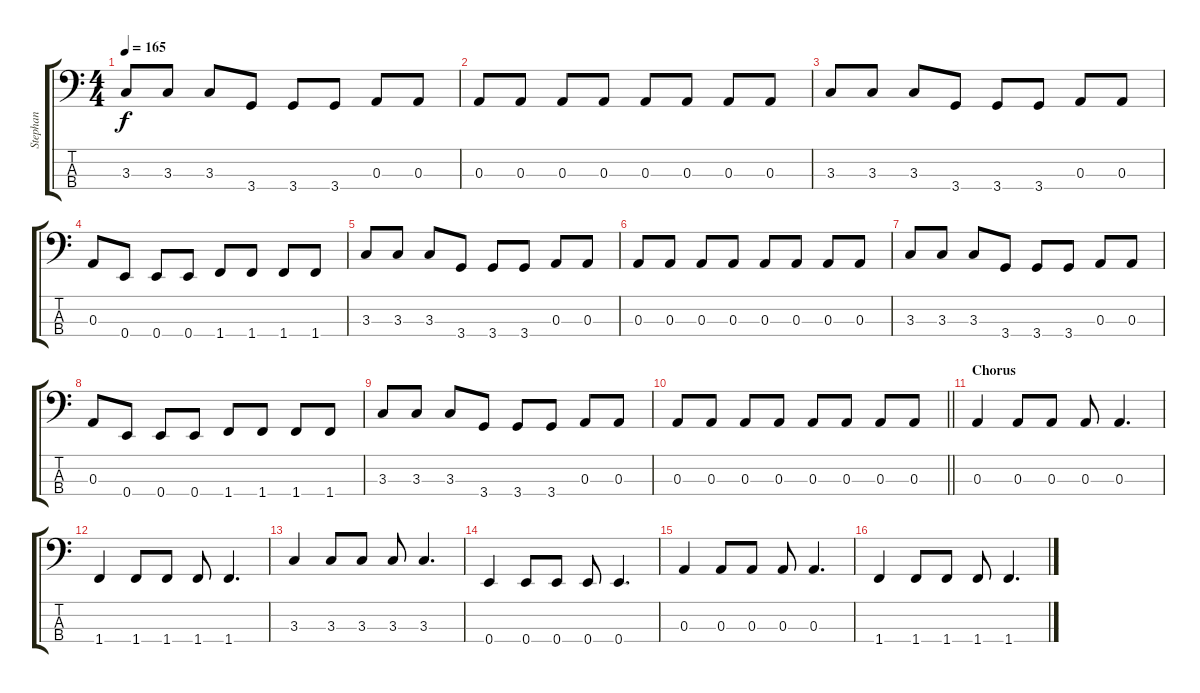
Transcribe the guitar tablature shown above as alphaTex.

\track ("Stephan" "Stephan") {instrument electricbassfinger}
\staff {score tabs}
\tuning (G2 D2 A1 E1) {hide}
\ts (4 4)
\tempo 165
\clef f4
\ks c
3.3.8{dy f} 3.3.8 3.3.8 3.4.8 3.4.8 3.4.8 0.3.8 0.3.8 |
0.3.8 0.3.8 0.3.8 0.3.8 0.3.8 0.3.8 0.3.8 0.3.8 |
3.3.8 3.3.8 3.3.8 3.4.8 3.4.8 3.4.8 0.3.8 0.3.8 |
0.3.8 0.4.8 0.4.8 0.4.8 1.4.8 1.4.8 1.4.8 1.4.8 |
3.3.8 3.3.8 3.3.8 3.4.8 3.4.8 3.4.8 0.3.8 0.3.8 |
0.3.8 0.3.8 0.3.8 0.3.8 0.3.8 0.3.8 0.3.8 0.3.8 |
3.3.8 3.3.8 3.3.8 3.4.8 3.4.8 3.4.8 0.3.8 0.3.8 |
0.3.8 0.4.8 0.4.8 0.4.8 1.4.8 1.4.8 1.4.8 1.4.8 |
3.3.8 3.3.8 3.3.8 3.4.8 3.4.8 3.4.8 0.3.8 0.3.8 |
\barLineRight lightlight
0.3.8 0.3.8 0.3.8 0.3.8 0.3.8 0.3.8 0.3.8 0.3.8 |
\section ("" "Chorus")
0.3.4 0.3.8 0.3.8 0.3.8 0.3.4{d} |
1.4.4 1.4.8 1.4.8 1.4.8 1.4.4{d} |
3.3.4 3.3.8 3.3.8 3.3.8 3.3.4{d} |
0.4.4 0.4.8 0.4.8 0.4.8 0.4.4{d} |
0.3.4 0.3.8 0.3.8 0.3.8 0.3.4{d} |
1.4.4 1.4.8 1.4.8 1.4.8 1.4.4{d}
